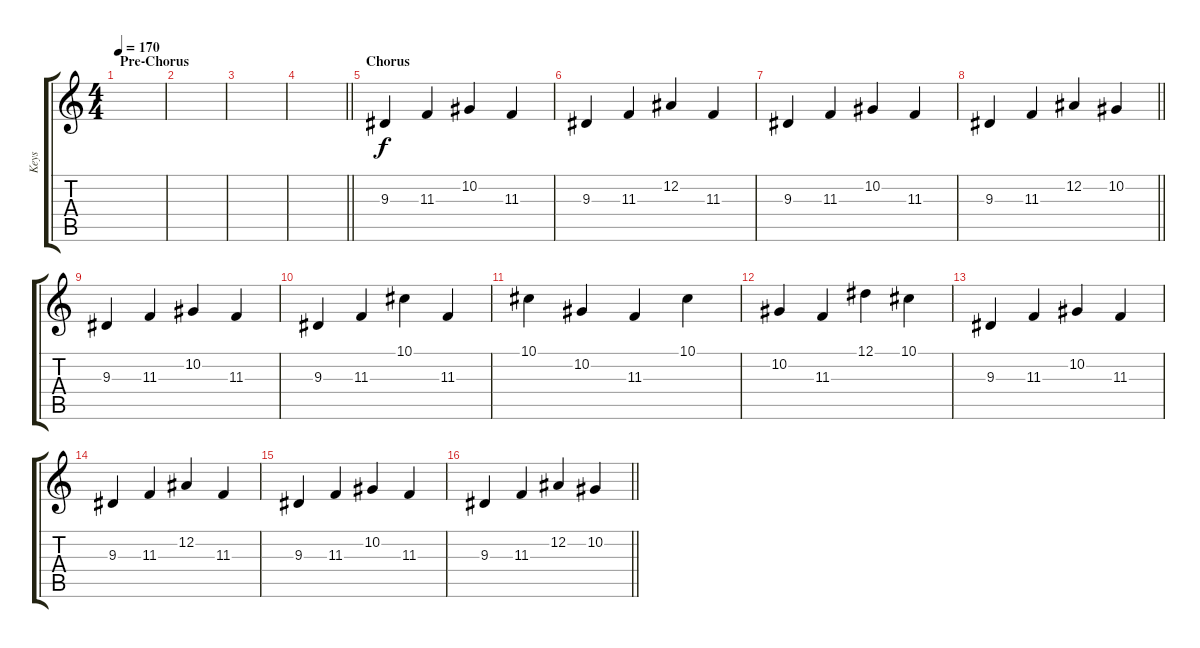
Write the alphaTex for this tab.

\track ("Keys" "Keys") {instrument lead2sawtooth}
\staff {score tabs}
\tuning (Eb4 Bb3 Gb3 Db3 Ab2 Db2) {hide}
\ts (4 4)
\section ("" "Pre-Chorus")
\tempo 170
\clef g2
\ks c
|
|
|
\barLineRight lightlight
|
\section ("" "Chorus")
9.3.4 11.3.4 10.2.4 11.3.4 |
9.3.4 11.3.4 12.2.4 11.3.4 |
9.3.4 11.3.4 10.2.4 11.3.4 |
\barLineRight lightlight
9.3.4 11.3.4 12.2.4 10.2.4 |
9.3.4 11.3.4 10.2.4 11.3.4 |
9.3.4 11.3.4 10.1.4 11.3.4 |
10.1.4 10.2.4 11.3.4 10.1.4 |
10.2.4 11.3.4 12.1.4 10.1.4 |
9.3.4 11.3.4 10.2.4 11.3.4 |
9.3.4 11.3.4 12.2.4 11.3.4 |
9.3.4 11.3.4 10.2.4 11.3.4 |
\barLineRight lightlight
9.3.4 11.3.4 12.2.4 10.2.4
